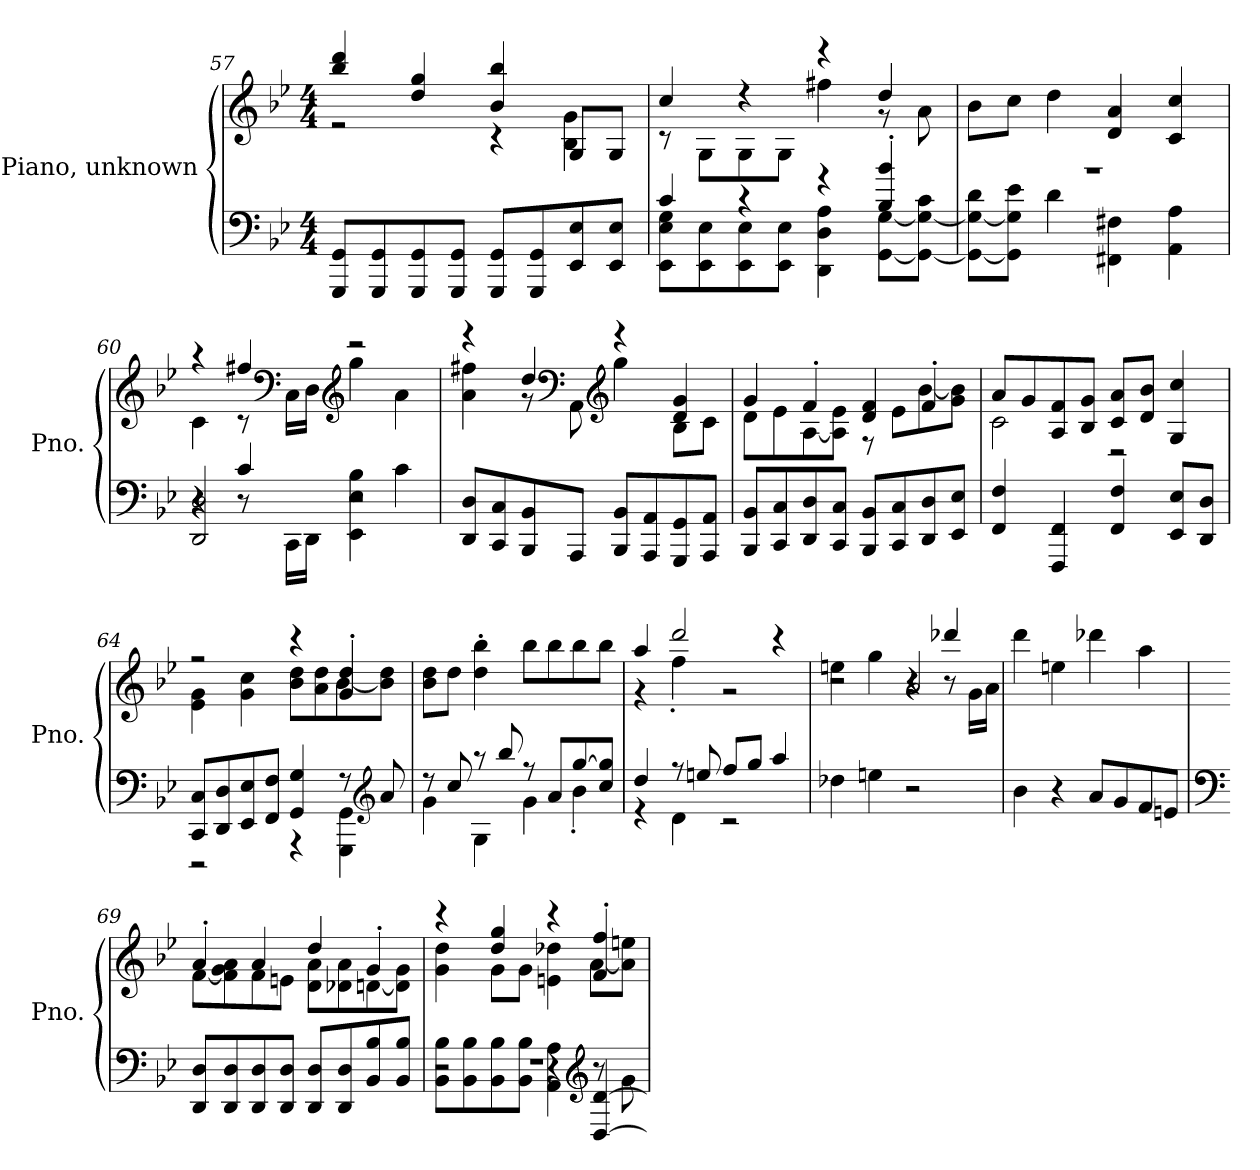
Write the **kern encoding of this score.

**kern	**kern
*part1	*part1
*staff2	*staff1
*I"Piano, unknown	*
*I'Pno.	*
!!LO:LB:g=z
*clefF4	*clefG2
*k[b-e-]	*k[b-e-]
*M4/4	*M4/4
=57	=57
*	*^
8GGG/ 8GG/L	4bb-/ 4ddd/	2r
8GGG/ 8GG/	.	.
8GGG/ 8GG/	4dd/ 4gg/	.
8GGG/ 8GG/J	.	.
8GGG/ 8GG/L	4b-/ 4bb-/	4r
8GGG/ 8GG/	.	.
8EE-/ 8E-/	8G/L	4B-\ 4g\
8EE-/ 8E-/J	8G/J	.
=58	=58	=58
*^	*	*
4c/	8EE-\ 8E-\ 8G\L	4cc/	8r
.	8EE-\ 8E-\	.	8G\L
4r	8EE-\ 8E-\	4r	8G\
.	8EE-\ 8E-\J	.	8G\J
4r	4DD\ 4D\ 4A\	4r	4ff#X\
4B-/' 4b-/'	[8GG\ [8G\L	4dd/	8r
.	8GG\_ 8G\_ 8c\J	.	8a\
*	*	*v	*v
=59	=59	=59
1r	8GG\_ 8G\_ 8d\L	8b-\L
.	8GG\] 8G\] 8e-\J	8cc\J
.	4d\	4dd\
.	4FF#X\ 4F#X\	4d/ 4a/
.	4AA\ 4A\	4c/ 4cc/
=60	=60	=60
*	*^	*^
4r	4r	2DD/ 2D/	4r	4c\
4c/	8r	.	4ff#X/	8r
*	*	*	*clefF4	*
.	16CC\LL	.	.	16C\LL
.	16DD\JJ	.	.	16D\JJ
*	*	*	*clefG2	*
2r	4EE-\ 4E-\ 4B-\	2r	2r	4gg\
.	4c\	.	.	4a\
*v	*v	*v	*	*
!!LO:LB:g=z	!!
=61	=61	=61
8DD/ 8D/L	4r	4a\ 4ff#X\
8CC/ 8C/	.	.
8BBB-/ 8BB-/	4dd/	8r
*	*clefF4	*
8AAA/J	.	8AA\
*	*clefG2	*
8BBB-/ 8BB-/L	4r	4gg\
8AAA/ 8AA/	.	.
8GGG/ 8GG/	4d/ 4g/	8B-\L
8AAA/ 8AA/J	.	8c\J
=62	=62	=62
8BBB-/ 8BB-/L	4g/	8d\L
8CC/ 8C/	.	8e-\
8DD/ 8D/	4f'/	[8A\
8CC/ 8C/J	.	8A\] 8e-\J
8BBB-/ 8BB-/L	4d/ 4f/	8r
8CC/ 8C/	.	8e-\L
8DD/ 8D/	4f'/	[8b-\
8EE-/ 8E-/J	.	8g\ 8b-\]J
=63	=63	=63
4FF/ 4F/	8a/L	2c\
.	8g/	.
4FFF/ 4FF/	8A/ 8f/	.
.	8B-/ 8g/J	.
4FF/ 4F/	8c/ 8a/L	2r
.	8d/ 8b-/J	.
8EE-/ 8E-/L	4G/ 4cc/	.
8DD/ 8D/J	.	.
!!LO:LB:g=z	!!
=64	=64	=64
*^	*	*
8CC/ 8C/L	2r	2r	4e-\ 4g\
8DD/ 8D/	.	.	.
8EE-/ 8E-/	.	.	4g\ 4cc\
8FF/ 8F/J	.	.	.
4GG/ 4G/	4r	4r	8b-\ 8dd\L
.	.	.	8a\ 8dd\
8r	4GGG\ 4GG\	4g/' 4dd/'	[8b-\
*clefG2	*	*	*
8a/	.	.	8b-\] 8dd\J
*	*	*v	*v
=65	=65	=65
8r	4g\	8b-\ 8dd\L
8cc/	.	8dd\J
8r	4G\	4dd\' 4bb-\'
8bb-/	.	.
8r	4g\	8bb-\L
8a/L	.	8bb-\
[8gg/	4b-'\	8bb-\
8cc/ 8gg/]J	.	8bb-\J
=66	=66	=66
*	*	*^
4dd/	4r	4aa/	4r
8r	4d\	2ddd/	4ff'\
8een/	.	.	.
8ff/L	2r	.	2r
8gg/J	.	.	.
4aa/	.	4r	.
*v	*v	*	*
=67	=67	=67
*	*	*^
4dd-X\	2r	4een\	2r
4een\	.	4gg\	.
2r	4r	4r	2a/
.	4ddd-X/	8r	.
.	.	16g\LL	.
.	.	16a\JJ	.
*	*v	*v	*v
!!LO:LB:g=z
=68	=68
4b-\	4ddd\
4r	4een\
8a/L	4ddd-X\
8g/	.
8f/	4aa\
8en/J	.
=69	=69
*clefF4	*
*	*^
8DD/ 8D/L	4a'/	[8f\L
8DD/ 8D/	.	8f\] 8g\ 8a\
8DD/ 8D/	4a/	8f\
8DD/ 8D/J	.	8en\J
8DD/ 8D/L	4dd/	8d\ 8a\L
8DD/ 8D/	.	8d-X\ 8a\
8BB-/ 8B-/	4g'/	[8dn\
8BB-/ 8B-/J	.	8d\] 8g\J
=70	=70	=70
*^	*	*
*	*^	*	*
1r	8BB-\ 8B-\L	2r	4r	4g\ 4dd\
.	8BB-\ 8B-\	.	.	.
.	8BB-\ 8B-\	.	4dd/ 4gg/	8g\L
.	8BB-\ 8B-\J	.	.	8g\J
.	4AA\ 4A\	4r	4r	4en\ 4dd-X\
*clefG2	*	*	*	*
.	8r	[4D/ [4d/	4f/' 4ff/'	[8a\L
.	8g\	.	.	8a\] 8een\J
*v	*v	*v	*	*
*	*v	*v
=	=
*-	*-
